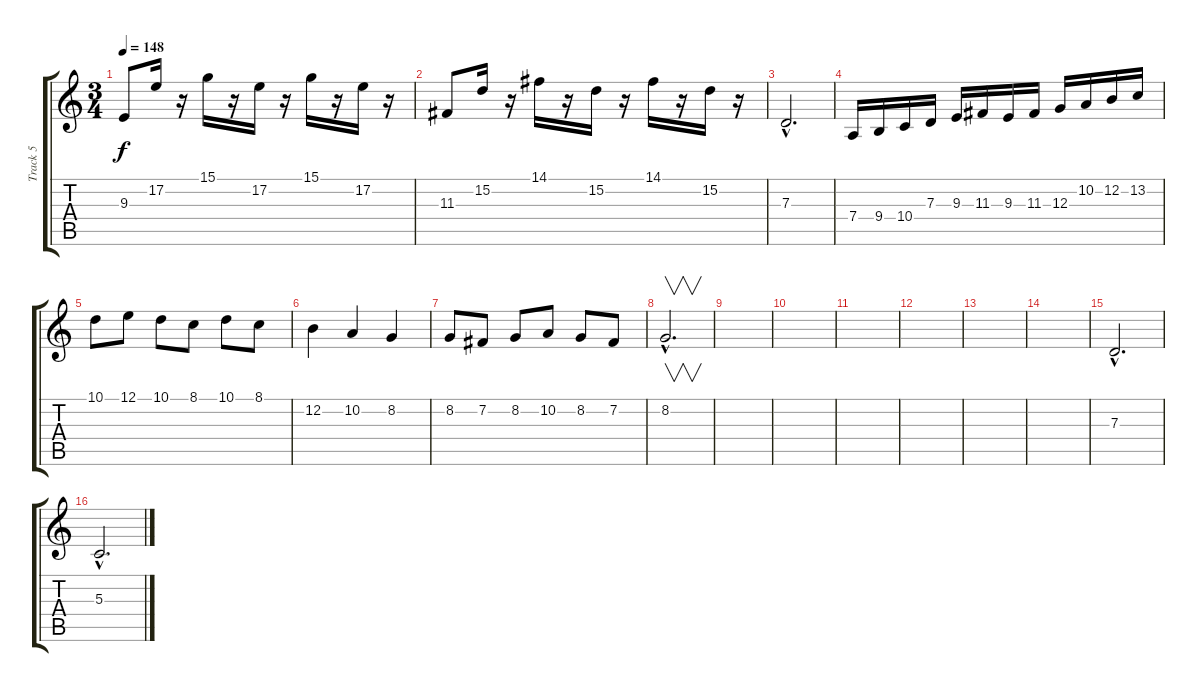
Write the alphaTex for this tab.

\track ("Track 5" "Track 5") {instrument violin}
\staff {score tabs}
\tuning (E4 B3 G3 D3 A2 E2) {hide}
\ts (3 4)
\tempo 148
\clef g2
\ks c
9.3.8{dy f} 17.2.16 r.16 15.1.16 r.16 17.2.16 r.16 15.1.16 r.16 17.2.16 r.16 |
11.3.8 15.2.16 r.16 14.1.16 r.16 15.2.16 r.16 14.1.16 r.16 15.2.16 r.16 |
7.3{hac}.2{d} |
7.4.16{volume 16} 9.4.16 10.4.16 7.3.16 9.3.16 11.3.16 9.3.16 11.3.16 12.3.16 10.2.16 12.2.16 13.2.16 |
10.1.8{volume 13} 12.1.8 10.1.8 8.1.8 10.1.8 8.1.8 |
12.2.4 10.2.4 8.2.4 |
8.2.8 7.2.8 8.2.8 10.2.8 8.2.8 7.2.8 |
8.2{hac}.2{v d} |
|
|
|
|
|
|
7.3{hac}.2{d} |
5.3{hac}.2{d}
